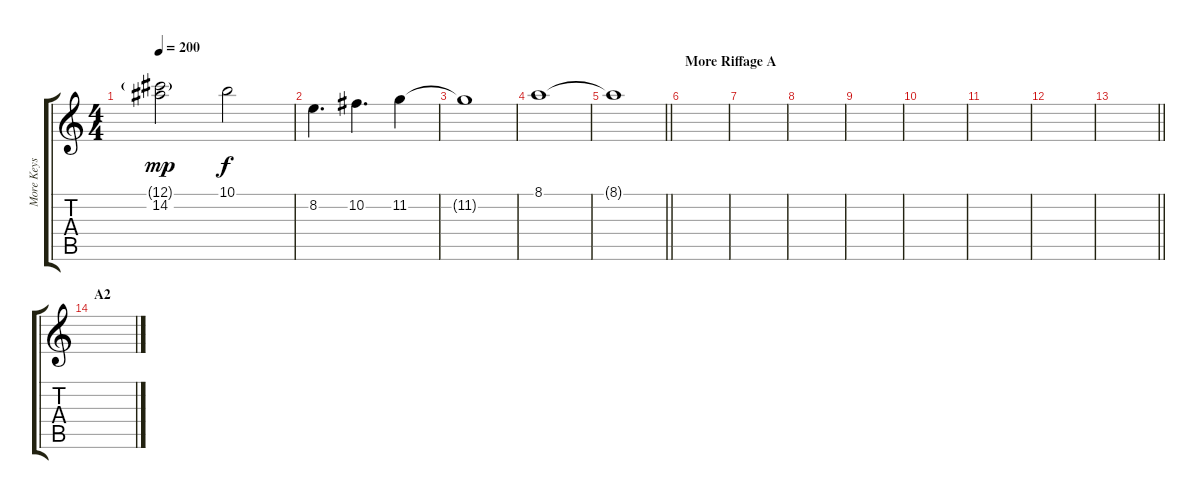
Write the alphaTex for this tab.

\track ("More Keys" "More Keys") {instrument electricguitarjazz}
\staff {score tabs}
\tuning (Db4 Ab3 E3 B2 Gb2 Db2) {hide}
\ts (4 4)
\tempo 200
\clef g2
\ks c
(12.1{g} 14.2).2{dy mp} 10.1.2{dy f} |
8.2.4{d} 10.2.4{d} 11.2.4 |
11.2{t}.1 |
8.1.1 |
\barLineRight lightlight
8.1{t}.1 |
\section ("" "More Riffage A")
|
|
|
|
|
|
|
\barLineRight lightlight
|
\section ("" "A2")
